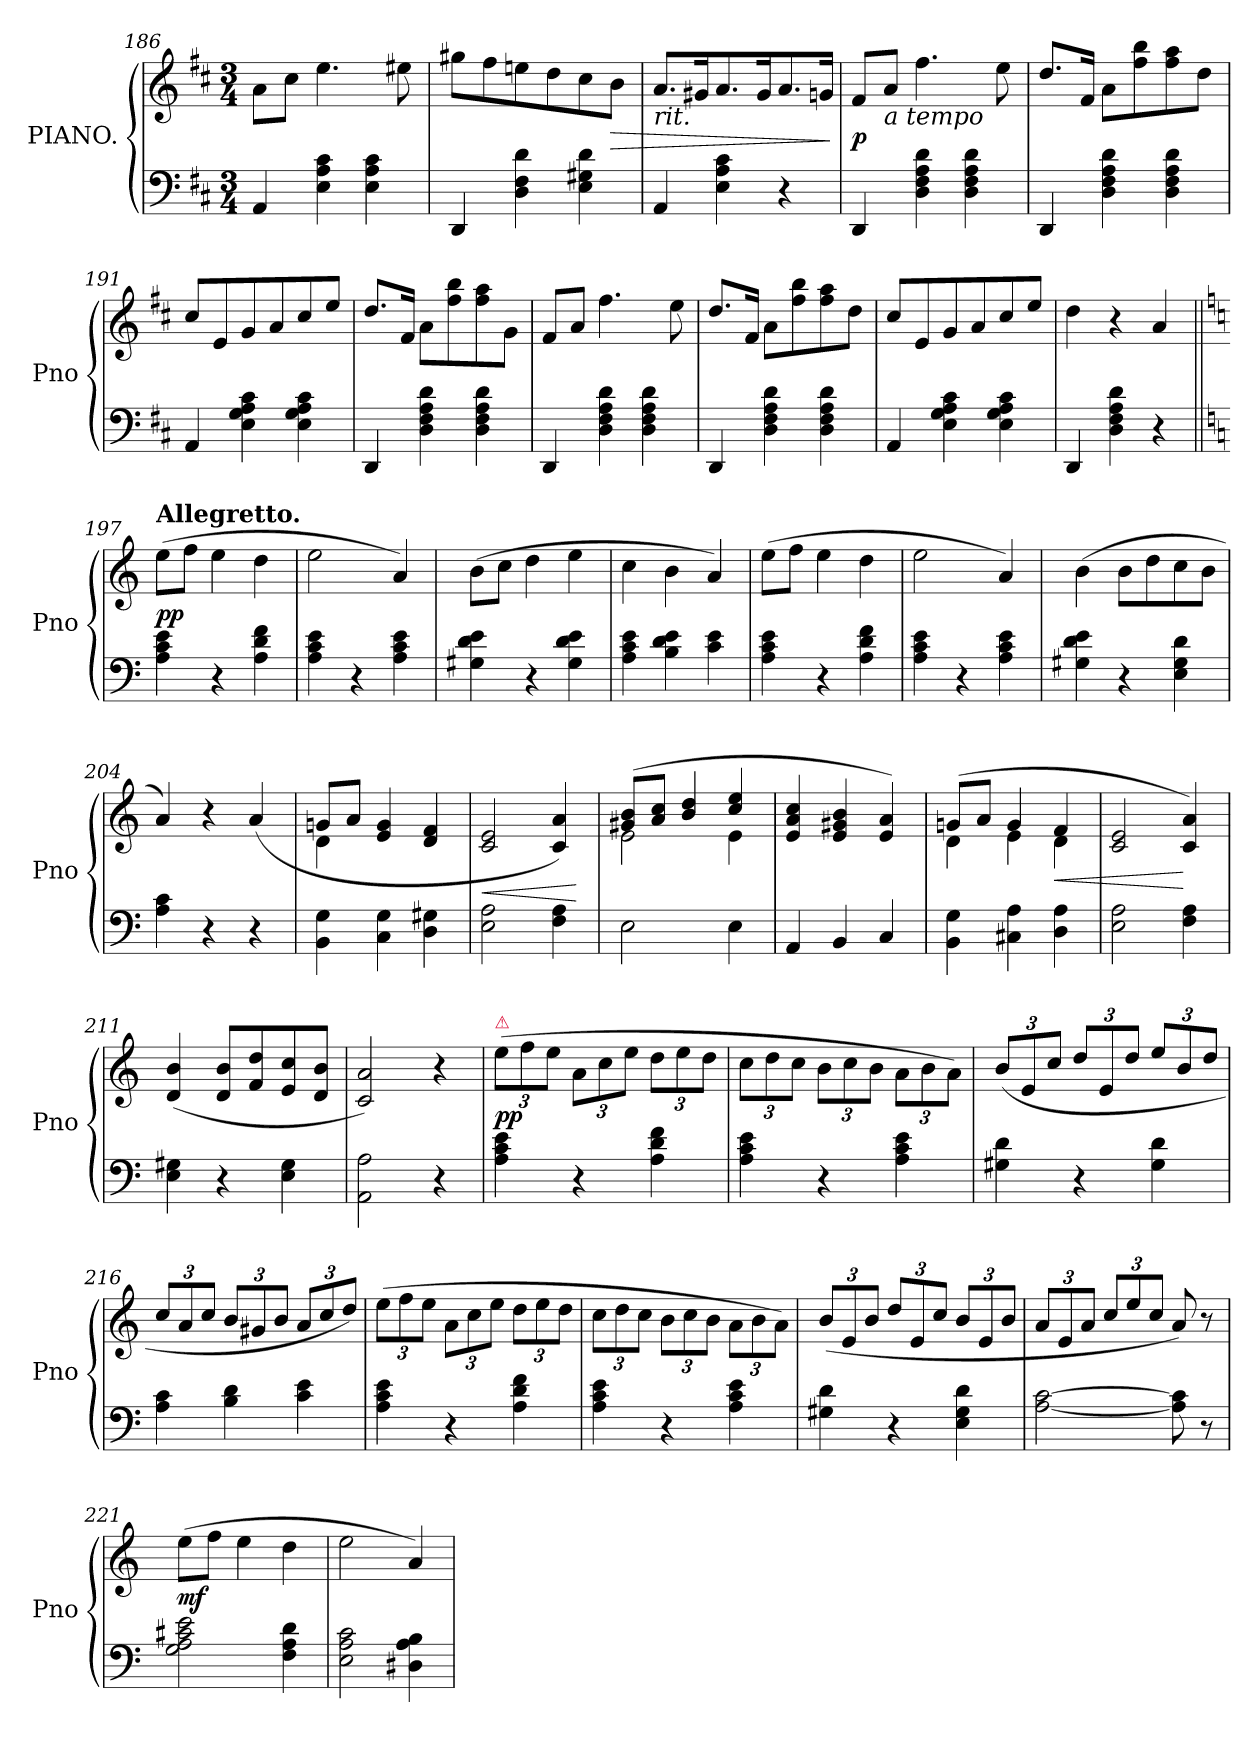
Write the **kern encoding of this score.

**kern	**kern	**dynam
*part1	*part1	*part1
*staff2	*staff1	*staff1/2
*I"PIANO.	*	*
*I'Pno	*	*
*clefF4	*clefG2	*
*k[f#c#]	*k[f#c#]	*
*M3/4	*M3/4	*
=186	=186	=186
4AA/	8a\L	.
.	8cc#\J	.
4E\ 4A\ 4c#\	4.ee\	.
4E\ 4A\ 4c#\	.	.
.	8ee#X\	.
=187	=187	=187
4DD/	8gg#X\L	.
.	8ff#\	.
4D\ 4F#\ 4d\	8een\	.
.	8dd\	.
4E\ 4G#X\ 4d\	8cc#\	.
.	8b\J	>
=188	=188	=188
!	!LO:TX:b:i:t=rit.	!
4AA/	8.a/L	.
.	16g#X/K	.
4E\ 4A\ 4c#\	8.a/	.
.	16g#/K	.
4r	8.a/	.
.	16gn/Jk	.
.	.	]
=189	=189	=189
4DD/	8f#/L	p
!	!LO:TX:b:i:t=a tempo	!
.	8a/J	.
4D\ 4F#\ 4A\ 4d\	4.ff#\	.
4D\ 4F#\ 4A\ 4d\	.	.
.	8ee\	.
=190	=190	=190
4DD/	8.dd/L	.
.	16f#/Jk	.
4D\ 4F#\ 4A\ 4d\	8a\L	.
.	8ff#\ 8bb\	.
4D\ 4F#\ 4A\ 4d\	8ff#\ 8aa\	.
.	8dd\J	.
=191	=191	=191
4AA/	8cc#/L	.
.	8e/	.
4E\ 4G\ 4A\ 4c#\	8g/	.
.	8a/	.
4E\ 4G\ 4A\ 4c#\	8cc#/	.
.	8ee/J	.
=192	=192	=192
4DD/	8.dd/L	.
.	16f#/Jk	.
4D\ 4F#\ 4A\ 4d\	8a\L	.
.	8ff#\ 8bb\	.
4D\ 4F#\ 4A\ 4d\	8ff#\ 8aa\	.
.	8g\J	.
=193	=193	=193
4DD/	8f#/L	.
.	8a/J	.
4D\ 4F#\ 4A\ 4d\	4.ff#\	.
4D\ 4F#\ 4A\ 4d\	.	.
.	8ee\	.
=194	=194	=194
4DD/	8.dd/L	.
.	16f#/Jk	.
4D\ 4F#\ 4A\ 4d\	8a\L	.
.	8ff#\ 8bb\	.
4D\ 4F#\ 4A\ 4d\	8ff#\ 8aa\	.
.	8dd\J	.
=195	=195	=195
4AA/	8cc#/L	.
.	8e/	.
4E\ 4G\ 4A\ 4c#\	8g/	.
.	8a/	.
4E\ 4G\ 4A\ 4c#\	8cc#/	.
.	8ee/J	.
=196	=196	=196
4DD/	4dd\	.
4D\ 4F#\ 4A\ 4d\	4r	.
4r	4a/	.
=197||	=197||	=197||
*k[]	*k[]	*
!	!LO:TX:a:B:t=Allegretto.	!
4A\ 4c\ 4e\	(8ee\L	pp
.	8ff\J	.
4r	4ee\	.
4A\ 4d\ 4f\	4dd\	.
=198	=198	=198
4A\ 4c\ 4e\	2ee\	.
4r	.	.
4A\ 4c\ 4e\	4a/)	.
=199	=199	=199
4G#X\ 4d\ 4e\	(8b\L	.
.	8cc\J	.
4r	4dd\	.
4G#\ 4d\ 4e\	4ee\	.
=200	=200	=200
4A\ 4c\ 4e\	4cc\	.
4B\ 4d\ 4e\	4b\	.
4c\ 4e\	4a/)	.
=201	=201	=201
4A\ 4c\ 4e\	(8ee\L	.
.	8ff\J	.
4r	4ee\	.
4A\ 4d\ 4f\	4dd\	.
=202	=202	=202
4A\ 4c\ 4e\	2ee\	.
4r	.	.
4A\ 4c\ 4e\	4a/)	.
=203	=203	=203
4G#X\ 4d\ 4e\	(4b\	.
4r	8b\L	.
.	8dd\	.
4E\ 4G#\ 4d\	8cc\	.
.	8b\J	.
=204	=204	=204
4A\ 4c\	4a/)	.
4r	4r	.
4r	(>4a/	.
=205	=205	=205
*	*^	*
4BB\ 4G\	8gn/L	4d\	.
.	8a/J	.	.
4C\ 4G\	4e/ 4g/	2ryy	.
4D\ 4G#X\	4d/ 4f/	.	.
*	*v	*v	*
=206	=206	=206
2E\ 2A\	2c/ 2e/	<
4F\ 4A\	4c/ 4a/)	.
.	.	[
=207	=207	=207
*	*^	*
2E\	(8g#X/ 8b/L	2e\	.
.	8a/ 8cc/J	.	.
.	4b/ 4dd/	.	.
4E\	4cc/ 4ee/	4e\	.
*	*v	*v	*
=208	=208	=208
4AA/	4e/ 4a/ 4cc/	.
4BB/	4e/ 4g#X/ 4b/	.
4C/	4e/ 4a/)	.
=209	=209	=209
*	*^	*
4BB\ 4G\	(8gn/L	4d\	.
.	8a/J	.	.
4C#X\ 4A\	4g/	4e\	.
4D\ 4A\	4f/	4d\	<
*	*v	*v	*
=210	=210	=210
2E\ 2A\	2c/ 2e/	.
4F\ 4A\	4c/ 4a/)	[
=211	=211	=211
4E\ 4G#X\	(>4d/ 4b/	.
4r	8d/ 8b/L	.
.	8f/ 8dd/	.
4E\ 4G#\	8e/ 8cc/	.
.	8d/ 8b/J	.
=212	=212	=212
2AA\ 2A\	2c/ 2a/)	.
4r	4r	.
=213	=213	=213
!	!LO:TX:a:color=crimson:t=⚠	!
4A\ 4c\ 4e\	(12ee\L	pp
.	12ff\	.
.	12ee\J	.
4r	12a\L	.
.	12cc\	.
.	12ee\J	.
4A\ 4d\ 4f\	12dd\L	.
.	12ee\	.
.	12dd\J	.
=214	=214	=214
4A\ 4c\ 4e\	12cc\L	.
.	12dd\	.
.	12cc\J	.
4r	12b\L	.
.	12cc\	.
.	12b\J	.
4A\ 4c\ 4e\	12a\L	.
.	12b\	.
.	12a\J)	.
=215	=215	=215
4G#X\ 4d\	(12b/L	.
.	12e/	.
.	12cc/J	.
4r	12dd/L	.
.	12e/	.
.	12dd/J	.
4G#\ 4d\	12ee/L	.
.	12b/	.
.	12dd/J	.
=216	=216	=216
4A\ 4c\	12cc/L	.
.	12a/	.
.	12cc/J	.
4B\ 4d\	12b/L	.
.	12g#X/	.
.	12b/J	.
4c\ 4e\	12a/L	.
.	12cc/	.
.	12dd/J)	.
=217	=217	=217
4A\ 4c\ 4e\	(12ee\L	.
.	12ff\	.
.	12ee\J	.
4r	12a\L	.
.	12cc\	.
.	12ee\J	.
4A\ 4d\ 4f\	12dd\L	.
.	12ee\	.
.	12dd\J	.
=218	=218	=218
4A\ 4c\ 4e\	12cc\L	.
.	12dd\	.
.	12cc\J	.
4r	12b\L	.
.	12cc\	.
.	12b\J	.
4A\ 4c\ 4e\	12a\L	.
.	12b\	.
.	12a\J)	.
=219	=219	=219
4G#X\ 4d\	(12b/L	.
.	12e/	.
.	12b/J	.
4r	12dd/L	.
.	12e/	.
.	12cc/J	.
4E\ 4G#\ 4d\	12b/L	.
.	12e/	.
.	12b/J	.
=220	=220	=220
[2A\ [2c\	12a/L	.
.	12e/	.
.	12a/J	.
.	12cc/L	.
.	12ee/	.
.	12cc/J	.
8A]\ 8c]\	8a/)	.
8r	8r	.
=221	=221	=221
2G\ 2A\ 2c#X\ 2e\	(8ee\L	mf
.	8ff\J	.
.	4ee\	.
4F\ 4A\ 4d\	4dd\	.
=222	=222	=222
2E\ 2A\ 2c\	2ee\	.
4D#X\ 4A\ 4B\	4a/)	.
=	=	=
*-	*-	*-
